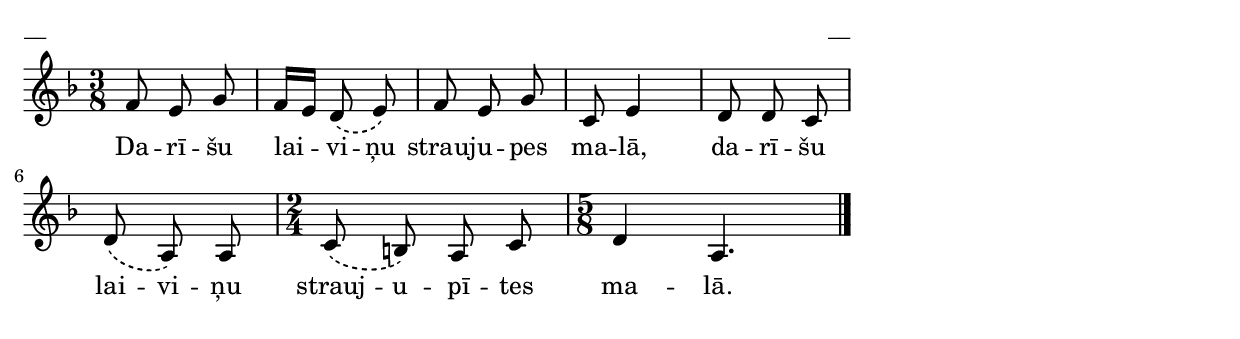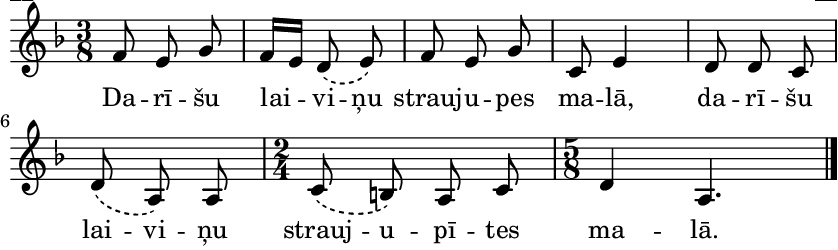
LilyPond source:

\version "2.13.18"
#(ly:set-option 'crop #t)

%\header {
%    title = "Darīšu laiviņu straujupes malā.",AA lapas, 
%}
\paper {
line-width = 14\cm
left-margin = 0.4\cm
between-system-padding = 0.1\cm
between-system-space = 0.1\cm
}
\layout {
indent = #0
ragged-last = ##f
}

voiceA = \relative c' {
\clef "treble"
\key d \minor
\time 3/8
f8 e g |
\phrasingSlurDashed
f16[ e] d8\( e\) |
f8 e g |
c,8 e4 |
d8 d c |
\phrasingSlurDashed
d8\( a\) a |
\time 2/4 
\phrasingSlurDashed
c8\( b\) a c |
\time 5/8 
d4 a4. |
\bar "|."
} 

lyricA = \lyricmode {
Da -- rī -- šu lai -- vi -- ņu strauj -- u -- pes ma -- lā,
da -- rī -- šu lai -- vi -- ņu strauj -- u -- pī -- tes  ma -- lā.
} 

fullScore = <<
\new Staff {
<<
\new Voice = "voiceA" { \oneVoice \autoBeamOff \voiceA }
\new Lyrics \lyricsto "voiceA" \lyricA
>>
}
>>

\score {
\fullScore
\header { piece = "__" opus = "__" }
}
\markup { \with-color #(x11-color 'white) \sans \smaller "__" }
\score {
\unfoldRepeats
\fullScore
\midi {
\context { \Staff \remove "Staff_performer" }
\context { \Voice \consists "Staff_performer" }
}
}


